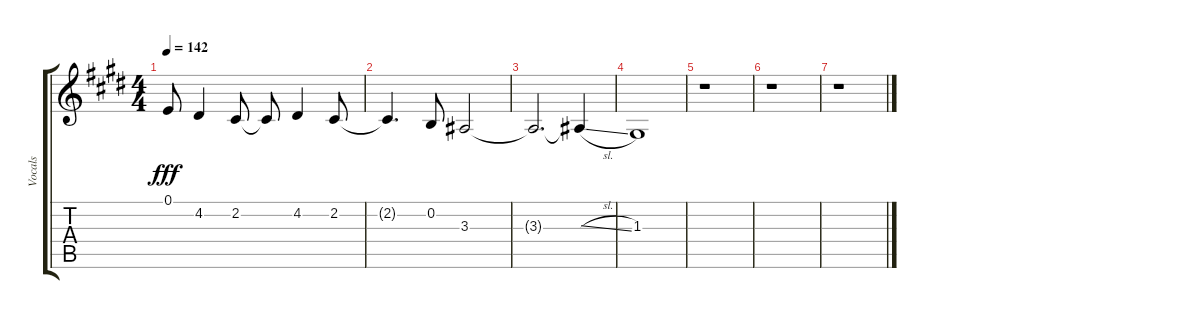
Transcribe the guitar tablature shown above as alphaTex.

\track ("Vocals" "Vocals") {instrument voiceoohs}
\staff {score tabs}
\tuning (E4 B3 G3 D3 A2 E2) {hide}
\ts (4 4)
\tempo 142
\clef g2
\ks e
0.1{t}.8{dy fff} 4.2.4 2.2.8 2.2{t}.8 4.2.4 2.2.8 |
2.2{t}.4{d} 0.2.8 3.3.2 |
3.3{t}.2{d} 3.3{sl t}.4 |
1.3.1 |
r.1 |
r.1 |
r.1
